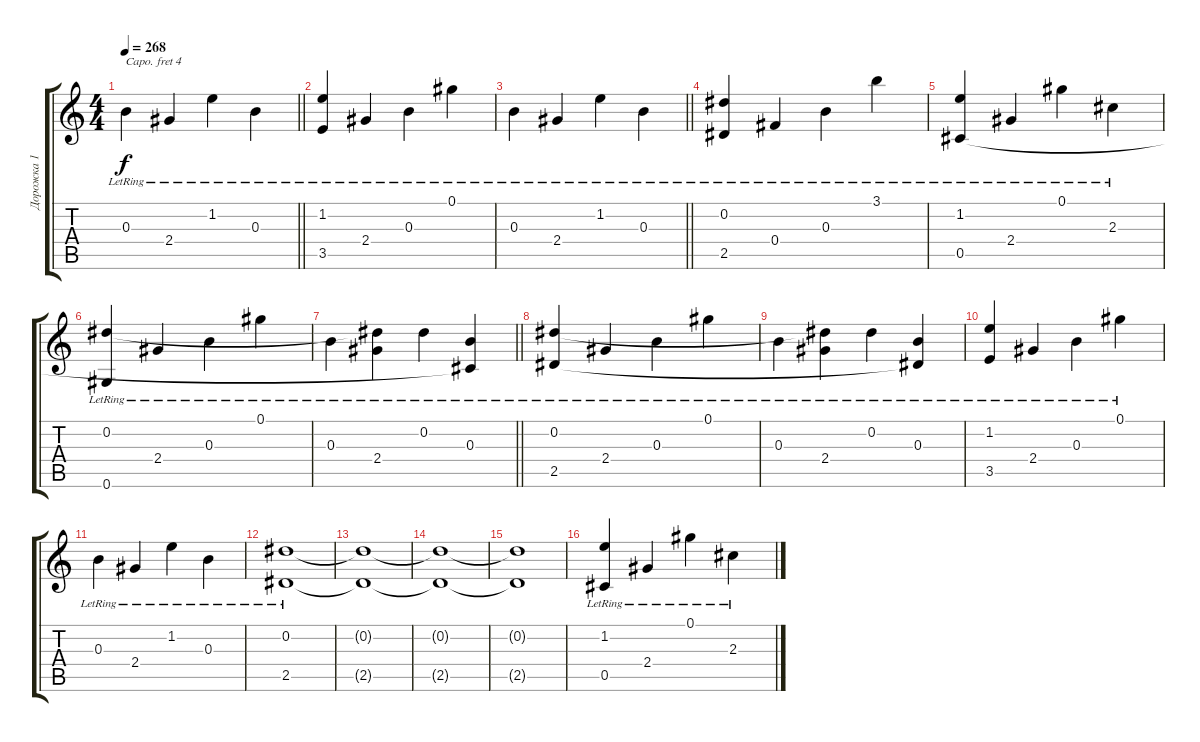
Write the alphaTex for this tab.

\track ("Дорожка 1" "Дорожка 1") {solo instrument acousticguitarsteel}
\staff {score tabs}
\capo 4
\tuning (E4 B3 G3 D3 A2 E2) {hide}
\ts (4 4)
\tempo 268
\clef g2
\barLineRight lightlight
\ks c
0.3{lr}.4{dy f} 2.4{lr}.4 1.2{lr}.4 0.3{lr}.4 |
(1.2{lr} 3.5{lr}).4 2.4{lr}.4 0.3{lr}.4 0.1{lr}.4 |
\barLineRight lightlight
0.3{lr}.4 2.4{lr}.4 1.2{lr}.4 0.3{lr}.4 |
(0.2{lr} 2.5{lr}).4 0.4{lr}.4 0.3{lr}.4 3.1{lr}.4 |
(1.2{lr} 0.5{lr}).4 2.4{lr}.4 0.1{lr}.4 2.3{lr}.4 |
(0.2{lr} 0.6{lr}).4 2.4{lr}.4 0.3{lr}.4 0.1{lr}.4 |
\barLineRight lightlight
0.3{lr}.4 (0.2{t} 2.4{lr}).4 0.2{lr}.4 (0.3{lr} 0.5{t}).4 |
(0.2{lr} 2.5{lr}).4 2.4{lr}.4 0.3{lr}.4 0.1{lr}.4 |
0.3{lr}.4 (0.2{t} 2.4{lr}).4 0.2{lr}.4 (0.3{lr} 2.5{t}).4 |
(1.2{lr} 3.5{lr}).4 2.4{lr}.4 0.3{lr}.4 0.1{lr}.4 |
0.3{lr}.4 2.4{lr}.4 1.2{lr}.4 0.3{lr}.4 |
(0.2 2.5{lr}).1 |
(0.2{t} 2.5{t}).1 |
(0.2{t} 2.5{t}).1 |
(0.2{t} 2.5{t}).1 |
(1.2{lr} 0.5{lr}).4 2.4{lr}.4 0.1{lr}.4 2.3{lr}.4
